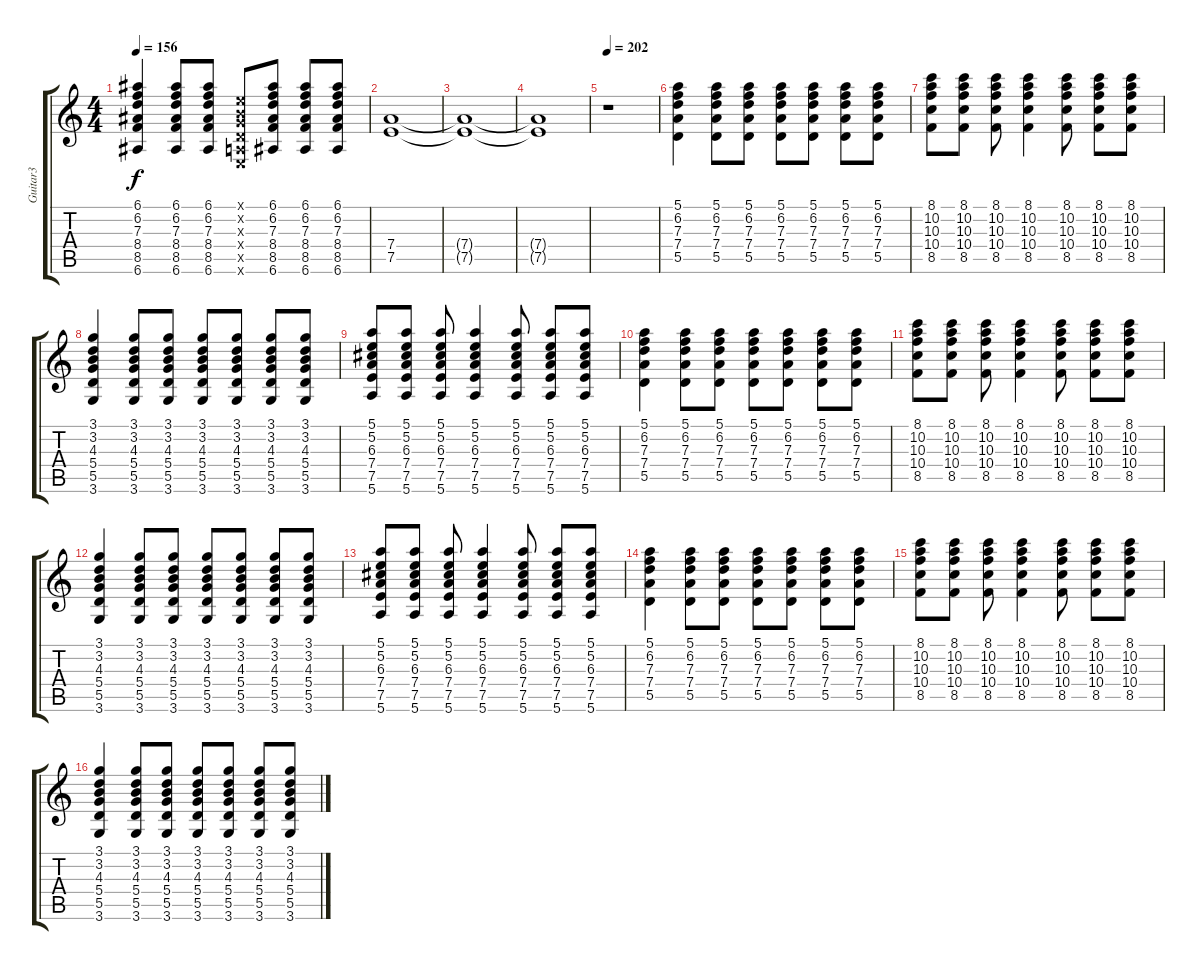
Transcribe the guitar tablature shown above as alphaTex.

\track ("Guitar3" "Guitar3") {instrument distortionguitar}
\staff {score tabs}
\tuning (E4 B3 G3 D3 A2 E2) {hide}
\ts (4 4)
\tempo 156
\clef g2
\ks c
(6.1 6.2 7.3 8.4 8.5 6.6).4{dy f} (6.1 6.2 7.3 8.4 8.5 6.6).8 (6.1 6.2 7.3 8.4 8.5 6.6).8 (0.1{x} 0.2{x} 0.3{x} 0.4{x} 0.5{x} 0.6{x}).8 (6.1 6.2 7.3 8.4 8.5 6.6).8 (6.1 6.2 7.3 8.4 8.5 6.6).8 (6.1 6.2 7.3 8.4 8.5 6.6).8 |
(7.4 7.5).1 |
(7.4{t} 7.5{t}).1 |
(7.4{t} 7.5{t}).1 |
\tempo 202
r.1 |
(5.1 6.2 7.3 7.4 5.5).4 (5.1 6.2 7.3 7.4 5.5).8 (5.1 6.2 7.3 7.4 5.5).8 (5.1 6.2 7.3 7.4 5.5).8 (5.1 6.2 7.3 7.4 5.5).8 (5.1 6.2 7.3 7.4 5.5).8 (5.1 6.2 7.3 7.4 5.5).8 |
(8.1 10.2 10.3 10.4 8.5).8 (8.1 10.2 10.3 10.4 8.5).8 (8.1 10.2 10.3 10.4 8.5).8 (8.1 10.2 10.3 10.4 8.5).4 (8.1 10.2 10.3 10.4 8.5).8 (8.1 10.2 10.3 10.4 8.5).8 (8.1 10.2 10.3 10.4 8.5).8 |
(3.1 3.2 4.3 5.4 5.5 3.6).4 (3.1 3.2 4.3 5.4 5.5 3.6).8 (3.1 3.2 4.3 5.4 5.5 3.6).8 (3.1 3.2 4.3 5.4 5.5 3.6).8 (3.1 3.2 4.3 5.4 5.5 3.6).8 (3.1 3.2 4.3 5.4 5.5 3.6).8 (3.1 3.2 4.3 5.4 5.5 3.6).8 |
(5.1 5.2 6.3 7.4 7.5 5.6).8 (5.1 5.2 6.3 7.4 7.5 5.6).8 (5.1 5.2 6.3 7.4 7.5 5.6).8 (5.1 5.2 6.3 7.4 7.5 5.6).4 (5.1 5.2 6.3 7.4 7.5 5.6).8 (5.1 5.2 6.3 7.4 7.5 5.6).8 (5.1 5.2 6.3 7.4 7.5 5.6).8 |
(5.1 6.2 7.3 7.4 5.5).4 (5.1 6.2 7.3 7.4 5.5).8 (5.1 6.2 7.3 7.4 5.5).8 (5.1 6.2 7.3 7.4 5.5).8 (5.1 6.2 7.3 7.4 5.5).8 (5.1 6.2 7.3 7.4 5.5).8 (5.1 6.2 7.3 7.4 5.5).8 |
(8.1 10.2 10.3 10.4 8.5).8 (8.1 10.2 10.3 10.4 8.5).8 (8.1 10.2 10.3 10.4 8.5).8 (8.1 10.2 10.3 10.4 8.5).4 (8.1 10.2 10.3 10.4 8.5).8 (8.1 10.2 10.3 10.4 8.5).8 (8.1 10.2 10.3 10.4 8.5).8 |
(3.1 3.2 4.3 5.4 5.5 3.6).4 (3.1 3.2 4.3 5.4 5.5 3.6).8 (3.1 3.2 4.3 5.4 5.5 3.6).8 (3.1 3.2 4.3 5.4 5.5 3.6).8 (3.1 3.2 4.3 5.4 5.5 3.6).8 (3.1 3.2 4.3 5.4 5.5 3.6).8 (3.1 3.2 4.3 5.4 5.5 3.6).8 |
(5.1 5.2 6.3 7.4 7.5 5.6).8 (5.1 5.2 6.3 7.4 7.5 5.6).8 (5.1 5.2 6.3 7.4 7.5 5.6).8 (5.1 5.2 6.3 7.4 7.5 5.6).4 (5.1 5.2 6.3 7.4 7.5 5.6).8 (5.1 5.2 6.3 7.4 7.5 5.6).8 (5.1 5.2 6.3 7.4 7.5 5.6).8 |
(5.1 6.2 7.3 7.4 5.5).4 (5.1 6.2 7.3 7.4 5.5).8 (5.1 6.2 7.3 7.4 5.5).8 (5.1 6.2 7.3 7.4 5.5).8 (5.1 6.2 7.3 7.4 5.5).8 (5.1 6.2 7.3 7.4 5.5).8 (5.1 6.2 7.3 7.4 5.5).8 |
(8.1 10.2 10.3 10.4 8.5).8 (8.1 10.2 10.3 10.4 8.5).8 (8.1 10.2 10.3 10.4 8.5).8 (8.1 10.2 10.3 10.4 8.5).4 (8.1 10.2 10.3 10.4 8.5).8 (8.1 10.2 10.3 10.4 8.5).8 (8.1 10.2 10.3 10.4 8.5).8 |
(3.1 3.2 4.3 5.4 5.5 3.6).4 (3.1 3.2 4.3 5.4 5.5 3.6).8 (3.1 3.2 4.3 5.4 5.5 3.6).8 (3.1 3.2 4.3 5.4 5.5 3.6).8 (3.1 3.2 4.3 5.4 5.5 3.6).8 (3.1 3.2 4.3 5.4 5.5 3.6).8 (3.1 3.2 4.3 5.4 5.5 3.6).8
